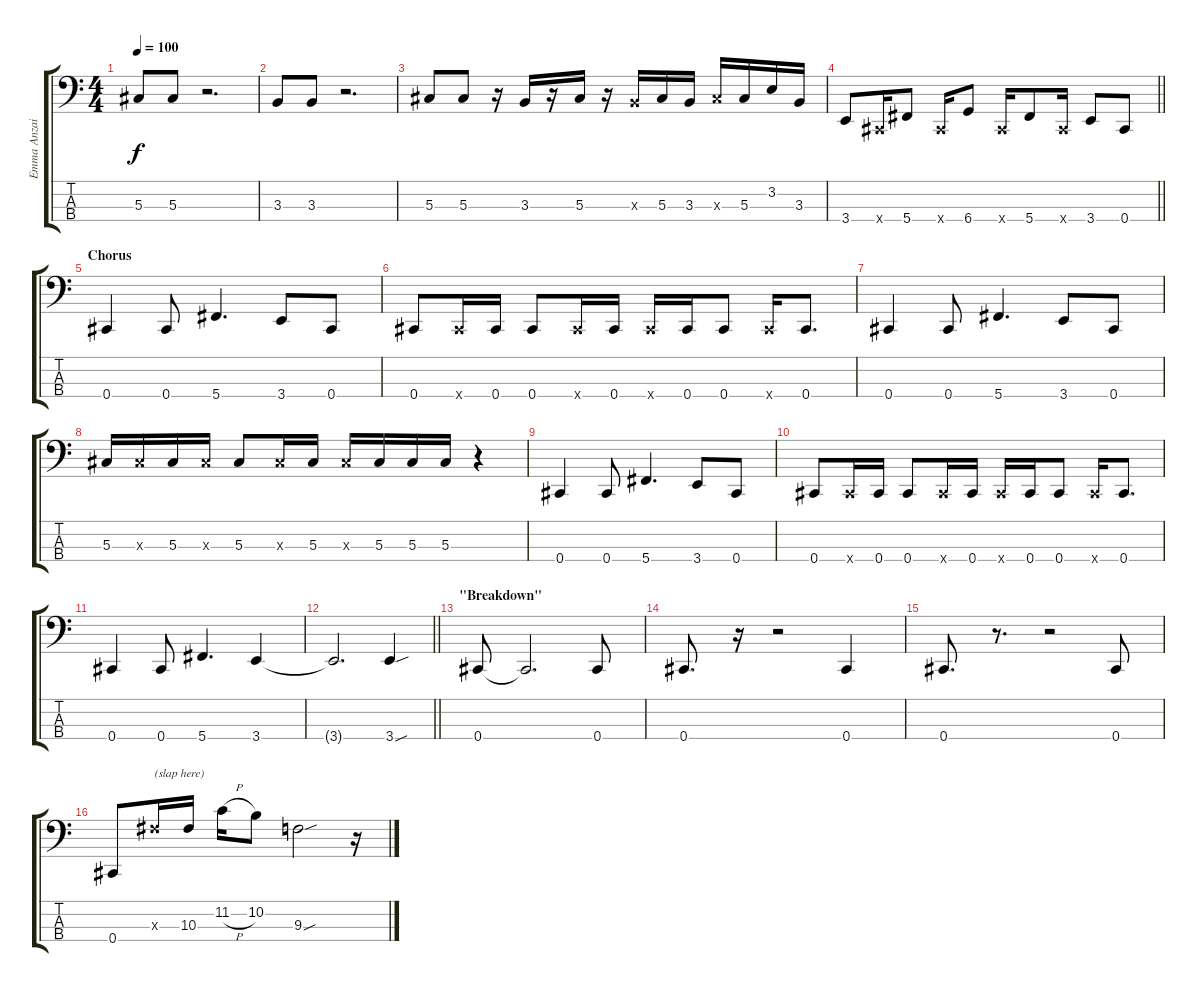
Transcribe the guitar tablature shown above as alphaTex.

\track ("Emma Anzai" "Emma Anzai") {instrument electricbassfinger}
\staff {score tabs}
\tuning (Gb2 Db2 Ab1 Db1) {hide}
\ts (4 4)
\tempo 100
\clef f4
\ks c
5.3.8{dy f} 5.3.8 r.2{d} |
3.3.8 3.3.8 r.2{d} |
5.3.8 5.3.8 r.16 3.3.16 r.16 5.3.16 r.16 3.3{x}.16 5.3.16 3.3.16 5.3{x}.16 5.3.16 3.2.16 3.3.16 |
\barLineRight lightlight
3.4.8 0.4{x}.16 5.4.8 0.4{x}.16 6.4.8 0.4{x}.16 5.4.8 0.4{x}.16 3.4.8 0.4.8 |
\section ("" "Chorus")
0.4.4 0.4.8 5.4.4{d} 3.4.8 0.4.8 |
0.4.8 0.4{x}.16 0.4.16 0.4.8 0.4{x}.16 0.4.16 0.4{x}.16 0.4.16 0.4.8 0.4{x}.16 0.4.8{d} |
0.4.4 0.4.8 5.4.4{d} 3.4.8 0.4.8 |
5.3.16 5.3{x}.16 5.3.16 5.3{x}.16 5.3.8 5.3{x}.16 5.3.16 5.3{x}.16 5.3.16 5.3.16 5.3.16 r.4 |
0.4.4 0.4.8 5.4.4{d} 3.4.8 0.4.8 |
0.4.8 0.4{x}.16 0.4.16 0.4.8 0.4{x}.16 0.4.16 0.4{x}.16 0.4.16 0.4.8 0.4{x}.16 0.4.8{d} |
0.4.4 0.4.8 5.4.4{d} 3.4.4 |
\barLineRight lightlight
3.4{t}.2{d} 3.4{sou}.4 |
\section ("" "\"Breakdown\"")
0.4.8 0.4{t}.2{d} 0.4.8 |
0.4.8{d} r.16 r.2 0.4.4 |
0.4.8{d} r.8{d} r.2 0.4.8 |
0.4.8 10.3{x}.16{txt "(slap here)"} 10.3.16 11.2{h}.16 10.2.8 9.3{sou}.2 r.16
